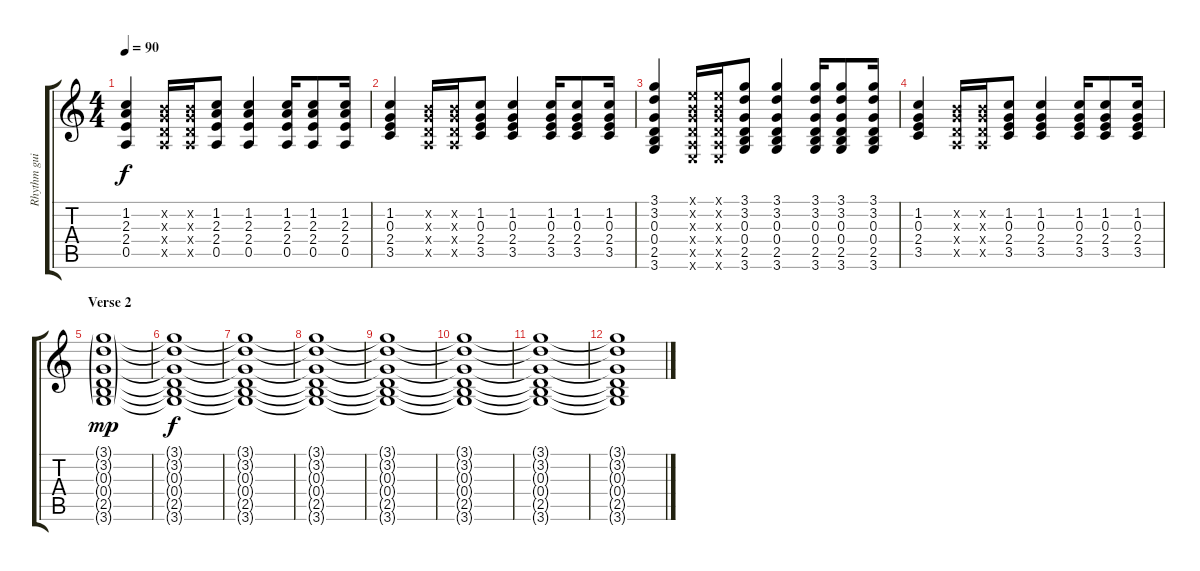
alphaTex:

\track ("Rhythm guitar" "Rhythm gui") {instrument distortionguitar}
\staff {score tabs}
\tuning (E4 B3 G3 D3 A2 E2) {hide}
\ts (4 4)
\tempo 90
\clef g2
\ks c
(1.2 2.3 2.4 0.5).4{dy f} (0.2{x} 0.3{x} 0.4{x} 0.5{x}).16 (0.2{x} 0.3{x} 0.4{x} 0.5{x}).16 (1.2 2.3 2.4 0.5).8 (1.2 2.3 2.4 0.5).4 (1.2 2.3 2.4 0.5).16 (1.2 2.3 2.4 0.5).8 (1.2 2.3 2.4 0.5).16 |
(1.2 0.3 2.4 3.5).4 (0.2{x} 0.3{x} 0.4{x} 0.5{x}).16 (0.2{x} 0.3{x} 0.4{x} 0.5{x}).16 (1.2 0.3 2.4 3.5).8 (1.2 0.3 2.4 3.5).4 (1.2 0.3 2.4 3.5).16 (1.2 0.3 2.4 3.5).8 (1.2 0.3 2.4 3.5).16 |
(3.1 3.2 0.3 0.4 2.5 3.6).4 (0.1{x} 0.2{x} 0.3{x} 0.4{x} 0.5{x} 0.6{x}).16 (0.1{x} 0.2{x} 0.3{x} 0.4{x} 0.5{x} 0.6{x}).16 (3.1 3.2 0.3 0.4 2.5 3.6).8 (3.1 3.2 0.3 0.4 2.5 3.6).4 (3.1 3.2 0.3 0.4 2.5 3.6).16 (3.1 3.2 0.3 0.4 2.5 3.6).8 (3.1 3.2 0.3 0.4 2.5 3.6).16 |
(1.2 0.3 2.4 3.5).4 (0.2{x} 0.3{x} 0.4{x} 0.5{x}).16 (0.2{x} 0.3{x} 0.4{x} 0.5{x}).16 (1.2 0.3 2.4 3.5).8 (1.2 0.3 2.4 3.5).4 (1.2 0.3 2.4 3.5).16 (1.2 0.3 2.4 3.5).8 (1.2 0.3 2.4 3.5).16 |
\section ("" "Verse 2")
(3.1{g} 3.2{g} 0.3{g} 0.4{g} 2.5{g} 3.6{g}).1{dy mp} |
(3.1{t} 3.2{t} 0.3{t} 0.4{t} 2.5{t} 3.6{t}).1{dy f volume 11} |
(3.1{t} 3.2{t} 0.3{t} 0.4{t} 2.5{t} 3.6{t}).1 |
(3.1{t} 3.2{t} 0.3{t} 0.4{t} 2.5{t} 3.6{t}).1 |
(3.1{t} 3.2{t} 0.3{t} 0.4{t} 2.5{t} 3.6{t}).1 |
(3.1{t} 3.2{t} 0.3{t} 0.4{t} 2.5{t} 3.6{t}).1{volume 6} |
(3.1{t} 3.2{t} 0.3{t} 0.4{t} 2.5{t} 3.6{t}).1{volume 4} |
(3.1{t} 3.2{t} 0.3{t} 0.4{t} 2.5{t} 3.6{t}).1{volume 2}
